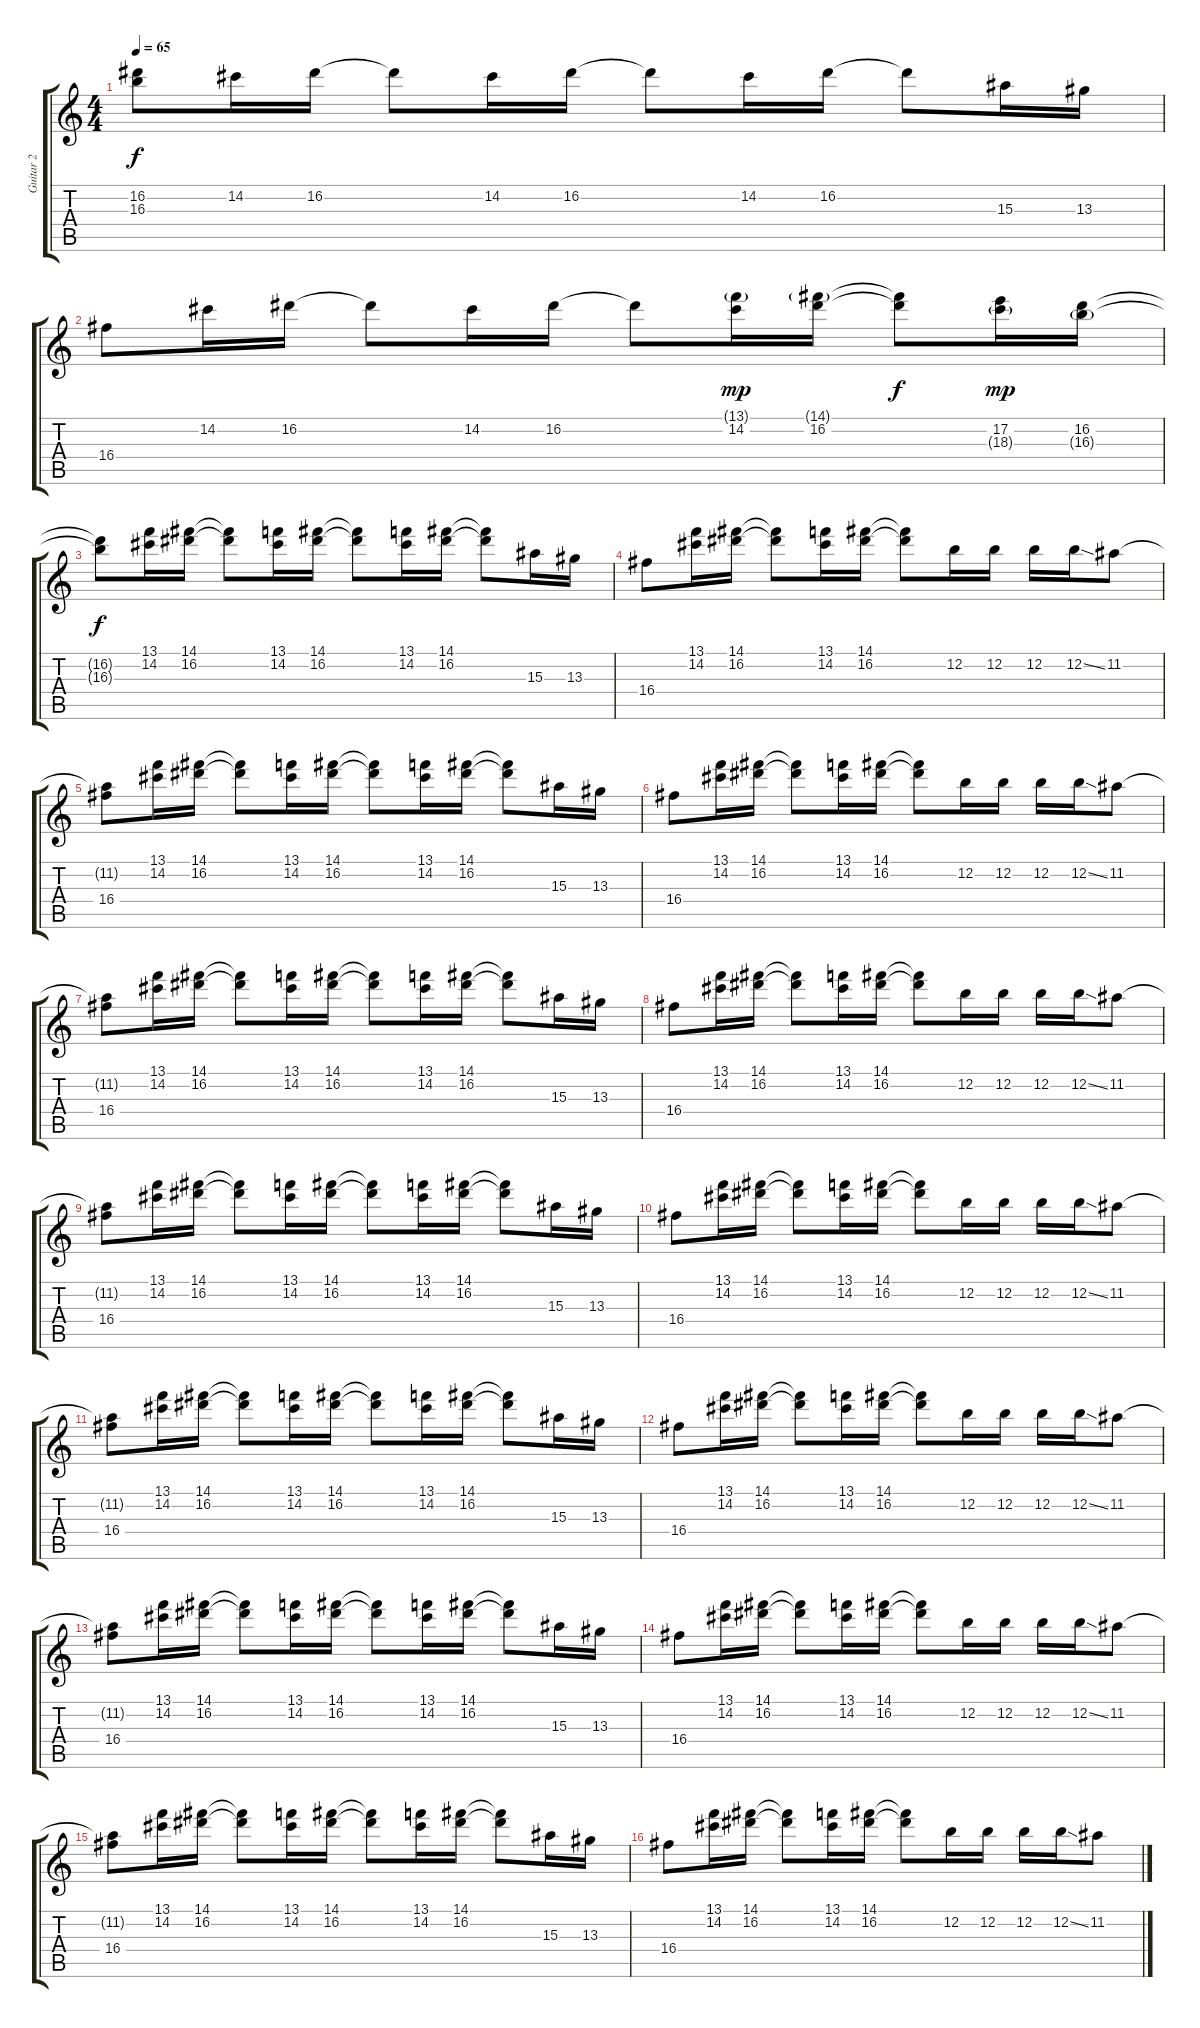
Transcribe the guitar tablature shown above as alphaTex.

\track ("Guitar 2" "Guitar 2") {instrument electricguitarjazz}
\staff {score tabs}
\tuning (E4 B3 G3 D3 A2 E2) {hide}
\ts (4 4)
\tempo 65
\clef g2
\ks c
(16.2{t} 16.3{t}).8{dy f} 14.2.16 16.2.16 16.2{t}.8 14.2.16 16.2.16 16.2{t}.8 14.2.16 16.2.16 16.2{t}.8 15.3.16 13.3.16 |
16.4.8 14.2.16 16.2.16 16.2{t}.8 14.2.16 16.2.16 16.2{t}.8 (13.1{g} 14.2).16{dy mp} (14.1{g} 16.2).16 (14.1{t} 16.2{t}).8{dy f} (17.2 18.3{g}).16{dy mp} (16.2 16.3{g}).16 |
\section ("" "")
(16.2{t} 16.3{t}).8{dy f} (13.1 14.2).16 (14.1 16.2).16 (14.1{t} 16.2{t}).8 (13.1 14.2).16 (14.1 16.2).16 (14.1{t} 16.2{t}).8 (13.1 14.2).16 (14.1 16.2).16 (14.1{t} 16.2{t}).8 15.3.16 13.3.16 |
16.4.8 (13.1 14.2).16 (14.1 16.2).16 (14.1{t} 16.2{t}).8 (13.1 14.2).16 (14.1 16.2).16 (14.1{t} 16.2{t}).8 12.2.16 12.2.16 12.2.16 12.2{ss}.16 11.2.8 |
(11.2{t} 16.4).8 (13.1 14.2).16 (14.1 16.2).16 (14.1{t} 16.2{t}).8 (13.1 14.2).16 (14.1 16.2).16 (14.1{t} 16.2{t}).8 (13.1 14.2).16 (14.1 16.2).16 (14.1{t} 16.2{t}).8 15.3.16 13.3.16 |
16.4.8 (13.1 14.2).16 (14.1 16.2).16 (14.1{t} 16.2{t}).8 (13.1 14.2).16 (14.1 16.2).16 (14.1{t} 16.2{t}).8 12.2.16 12.2.16 12.2.16 12.2{ss}.16 11.2.8 |
\section ("" "")
(11.2{t} 16.4).8 (13.1 14.2).16 (14.1 16.2).16 (14.1{t} 16.2{t}).8 (13.1 14.2).16 (14.1 16.2).16 (14.1{t} 16.2{t}).8 (13.1 14.2).16 (14.1 16.2).16 (14.1{t} 16.2{t}).8 15.3.16 13.3.16 |
16.4.8 (13.1 14.2).16 (14.1 16.2).16 (14.1{t} 16.2{t}).8 (13.1 14.2).16 (14.1 16.2).16 (14.1{t} 16.2{t}).8 12.2.16 12.2.16 12.2.16 12.2{ss}.16 11.2.8 |
(11.2{t} 16.4).8 (13.1 14.2).16 (14.1 16.2).16 (14.1{t} 16.2{t}).8 (13.1 14.2).16 (14.1 16.2).16 (14.1{t} 16.2{t}).8 (13.1 14.2).16 (14.1 16.2).16 (14.1{t} 16.2{t}).8 15.3.16 13.3.16 |
16.4.8 (13.1 14.2).16 (14.1 16.2).16 (14.1{t} 16.2{t}).8 (13.1 14.2).16 (14.1 16.2).16 (14.1{t} 16.2{t}).8 12.2.16 12.2.16 12.2.16 12.2{ss}.16 11.2.8 |
\section ("" "")
(11.2{t} 16.4).8 (13.1 14.2).16 (14.1 16.2).16 (14.1{t} 16.2{t}).8 (13.1 14.2).16 (14.1 16.2).16 (14.1{t} 16.2{t}).8 (13.1 14.2).16 (14.1 16.2).16 (14.1{t} 16.2{t}).8 15.3.16 13.3.16 |
16.4.8 (13.1 14.2).16 (14.1 16.2).16 (14.1{t} 16.2{t}).8 (13.1 14.2).16 (14.1 16.2).16 (14.1{t} 16.2{t}).8 12.2.16 12.2.16 12.2.16 12.2{ss}.16 11.2.8 |
(11.2{t} 16.4).8 (13.1 14.2).16 (14.1 16.2).16 (14.1{t} 16.2{t}).8 (13.1 14.2).16 (14.1 16.2).16 (14.1{t} 16.2{t}).8 (13.1 14.2).16 (14.1 16.2).16 (14.1{t} 16.2{t}).8 15.3.16 13.3.16 |
16.4.8 (13.1 14.2).16 (14.1 16.2).16 (14.1{t} 16.2{t}).8 (13.1 14.2).16 (14.1 16.2).16 (14.1{t} 16.2{t}).8 12.2.16 12.2.16 12.2.16 12.2{ss}.16 11.2.8 |
(11.2{t} 16.4).8 (13.1 14.2).16 (14.1 16.2).16 (14.1{t} 16.2{t}).8 (13.1 14.2).16 (14.1 16.2).16 (14.1{t} 16.2{t}).8 (13.1 14.2).16 (14.1 16.2).16 (14.1{t} 16.2{t}).8 15.3.16 13.3.16 |
16.4.8 (13.1 14.2).16 (14.1 16.2).16 (14.1{t} 16.2{t}).8 (13.1 14.2).16 (14.1 16.2).16 (14.1{t} 16.2{t}).8 12.2.16 12.2.16 12.2.16 12.2{ss}.16 11.2.8
